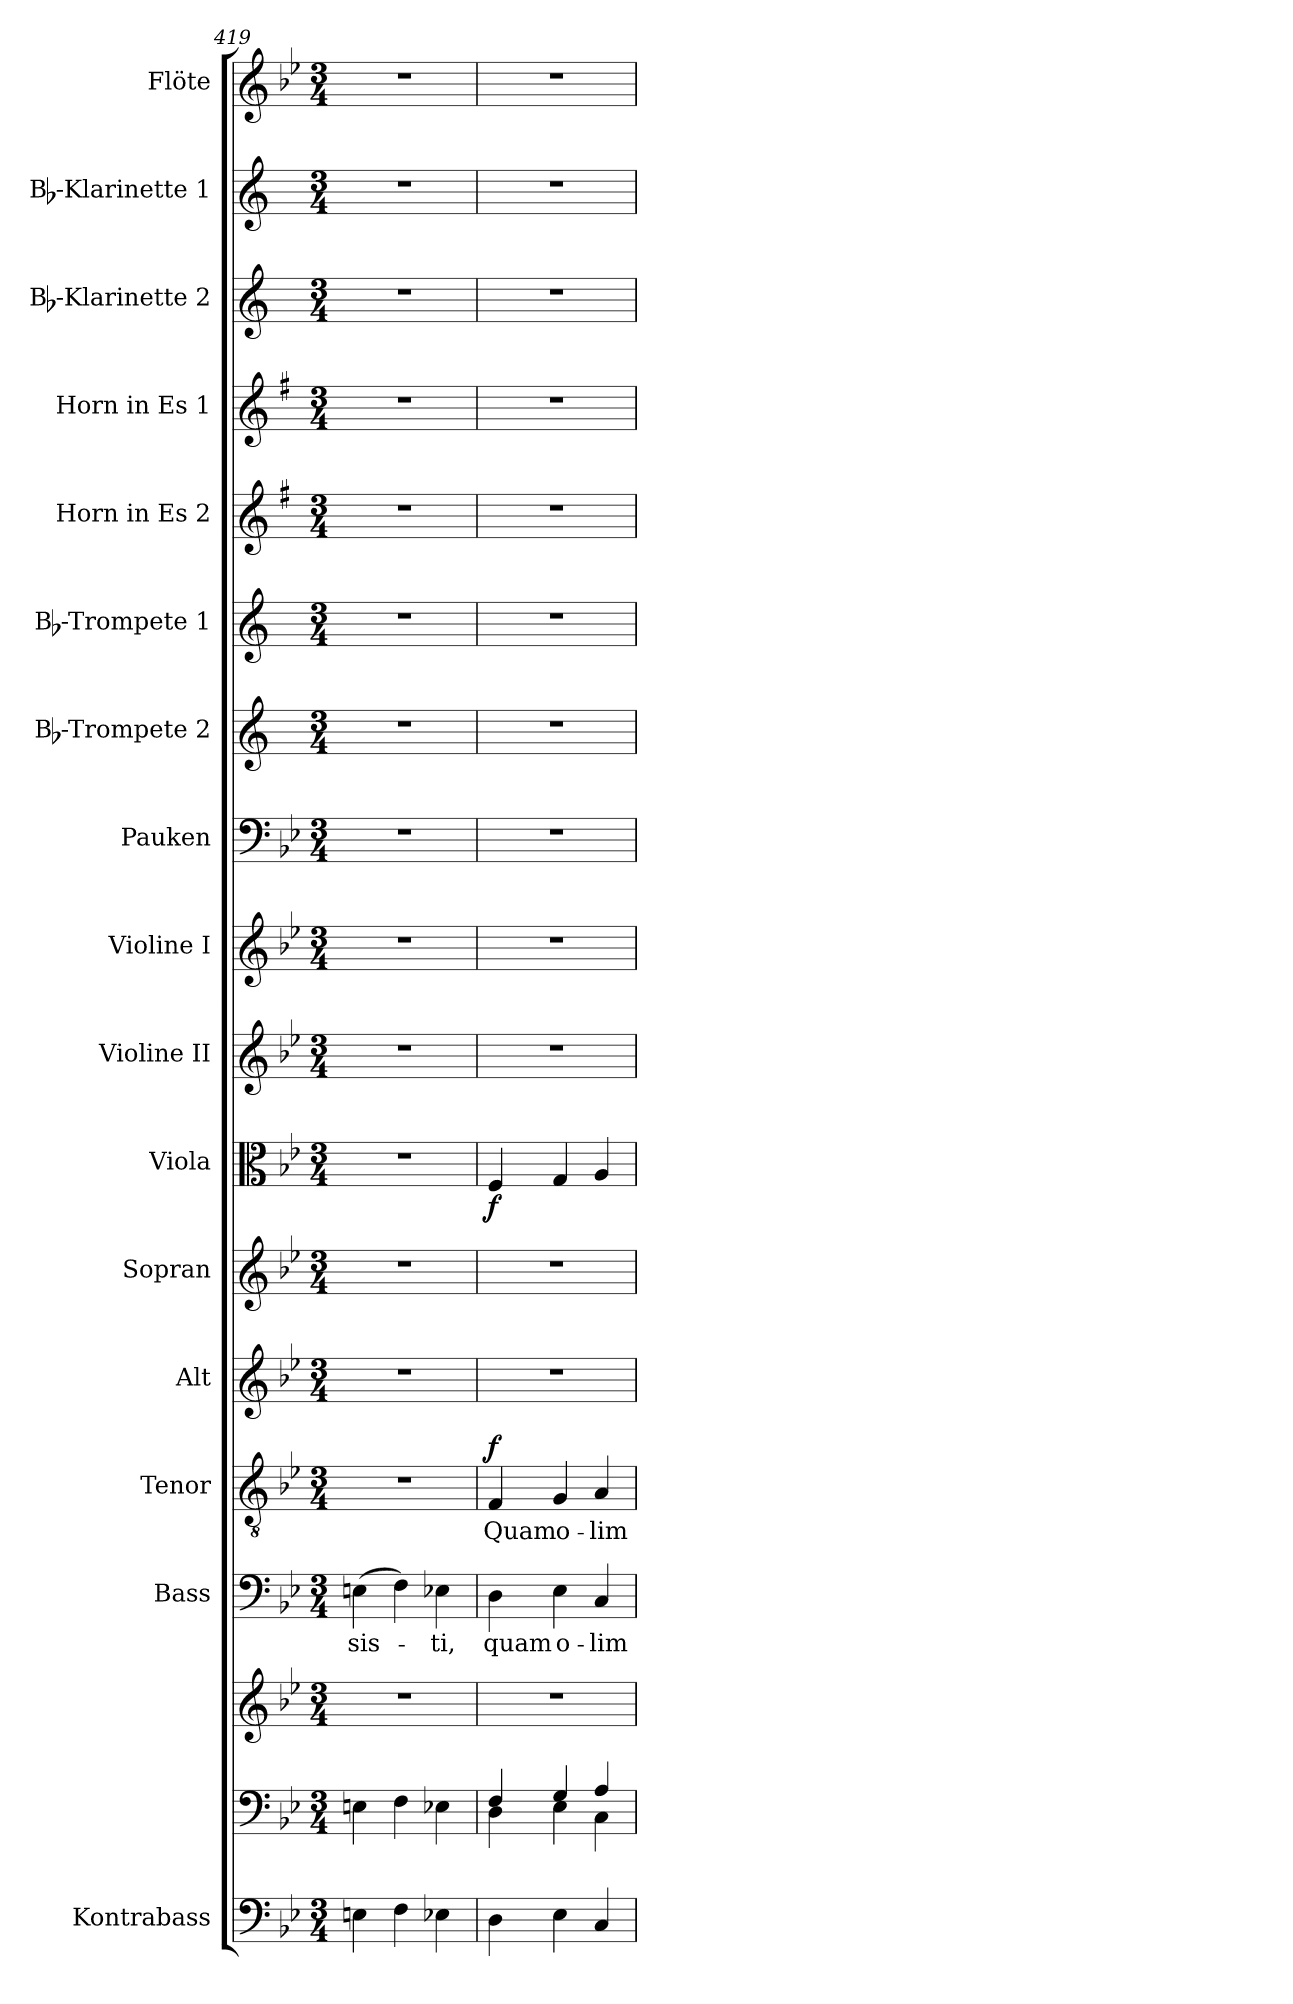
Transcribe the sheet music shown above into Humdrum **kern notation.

**kern	**kern	**kern	**kern	**text	**kern	**text	**dynam	**kern	**kern	**kern	**dynam	**kern	**kern	**kern	**kern	**kern	**kern	**kern	**kern	**kern	**kern
*part17	*part16	*part16	*part15	*part15	*part14	*part14	*part14	*part13	*part12	*part11	*part11	*part10	*part9	*part8	*part7	*part6	*part5	*part4	*part3	*part2	*part1
*staff18	*staff17	*staff16	*staff15	*staff15	*staff14	*staff14	*staff14	*staff13	*staff12	*staff11	*staff11	*staff10	*staff9	*staff8	*staff7	*staff6	*staff5	*staff4	*staff3	*staff2	*staff1
*I"Kontrabass	*	*	*I"Bass	*	*I"Tenor	*	*	*I"Alt	*I"Sopran	*I"Viola	*	*I"Violine II	*I"Violine I	*I"Pauken	*I"Bb-Trompete 2	*I"Bb-Trompete 1	*I"Horn in Es 2	*I"Horn in Es 1	*I"Bb-Klarinette 2	*I"Bb-Klarinette 1	*I"Flöte
*I'Kb.	*	*	*I'B.	*	*I'T.	*	*	*I'A.	*I'S.	*I'Vla.	*	*I'Vl. II	*I'Vl. I	*I'Pk.	*I'Bb Trp. 2	*I'Bb Trp. 1	*	*	*I'Bb Kl. 2	*I'Bb Kl. 1	*I'Fl.
*clefF4	*clefF4	*clefG2	*clefF4	*	*clefGv2	*	*	*clefG2	*clefG2	*clefC3	*	*clefG2	*clefG2	*clefF4	*clefG2	*clefG2	*clefG2	*clefG2	*clefG2	*clefG2	*clefG2
*ITrd7c12	*	*	*	*	*	*	*	*	*	*	*	*	*	*	*ITrd1c2	*ITrd1c2	*ITrd5c9	*ITrd5c9	*ITrd1c2	*ITrd1c2	*
*k[b-e-]	*k[b-e-]	*k[b-e-]	*k[b-e-]	*	*k[b-e-]	*	*	*k[b-e-]	*k[b-e-]	*k[b-e-]	*	*k[b-e-]	*k[b-e-]	*k[b-e-]	*k[b-e-]	*k[b-e-]	*k[b-e-]	*k[b-e-]	*k[b-e-]	*k[b-e-]	*k[b-e-]
*B-:	*B-:	*B-:	*B-:	*	*B-:	*	*	*B-:	*B-:	*B-:	*	*B-:	*B-:	*B-:	*B-:	*B-:	*B-:	*B-:	*B-:	*B-:	*B-:
*M3/4	*M3/4	*M3/4	*M3/4	*	*M3/4	*	*	*M3/4	*M3/4	*M3/4	*	*M3/4	*M3/4	*M3/4	*M3/4	*M3/4	*M3/4	*M3/4	*M3/4	*M3/4	*M3/4
=419	=419	=419	=419	=419	=419	=419	=419	=419	=419	=419	=419	=419	=419	=419	=419	=419	=419	=419	=419	=419	=419
!	!	!	!	!LO:LY:b	!	!	!	!	!	!	!	!	!	!	!	!	!	!	!	!	!
4EEn\	4En\	2.r	(>4En\	-sis-	2.r	.	.	2.r	2.r	2.r	.	2.r	2.r	2.r	2.r	2.r	2.r	2.r	2.r	2.r	2.r
4FF\	4F\	.	4F\)	.	.	.	.	.	.	.	.	.	.	.	.	.	.	.	.	.	.
!	!	!	!	!LO:LY:b	!	!	!	!	!	!	!	!	!	!	!	!	!	!	!	!	!
4EE-X\	4E-X\	.	4E-X\	-ti,	.	.	.	.	.	.	.	.	.	.	.	.	.	.	.	.	.
=420	=420	=420	=420	=420	=420	=420	=420	=420	=420	=420	=420	=420	=420	=420	=420	=420	=420	=420	=420	=420	=420
*	*^	*	*	*	*	*	*	*	*	*	*	*	*	*	*	*	*	*	*	*	*
!	!	!	!	!	!LO:LY:b	!	!LO:LY:b	!LO:DY:a	!	!	!	!LO:DY:b	!	!	!	!	!	!	!	!	!	!
4DD\	4F/	4D\	2.r	4D\	quam	4F/	Quam	f	2.r	2.r	4F/	f	2.r	2.r	2.r	2.r	2.r	2.r	2.r	2.r	2.r	2.r
!	!	!	!	!	!LO:LY:b	!	!LO:LY:b	!	!	!	!	!	!	!	!	!	!	!	!	!	!	!
4EE-\	4G/	4E-\	.	4E-\	o-	4G/	o-	.	.	.	4G/	.	.	.	.	.	.	.	.	.	.	.
!	!	!	!	!	!LO:LY:b	!	!LO:LY:b	!	!	!	!	!	!	!	!	!	!	!	!	!	!	!
4CC/	4A/	4C\	.	4C/	-lim	4A/	-lim	.	.	.	4A/	.	.	.	.	.	.	.	.	.	.	.
*	*v	*v	*	*	*	*	*	*	*	*	*	*	*	*	*	*	*	*	*	*	*	*
=	=	=	=	=	=	=	=	=	=	=	=	=	=	=	=	=	=	=	=	=	=
*-	*-	*-	*-	*-	*-	*-	*-	*-	*-	*-	*-	*-	*-	*-	*-	*-	*-	*-	*-	*-	*-
